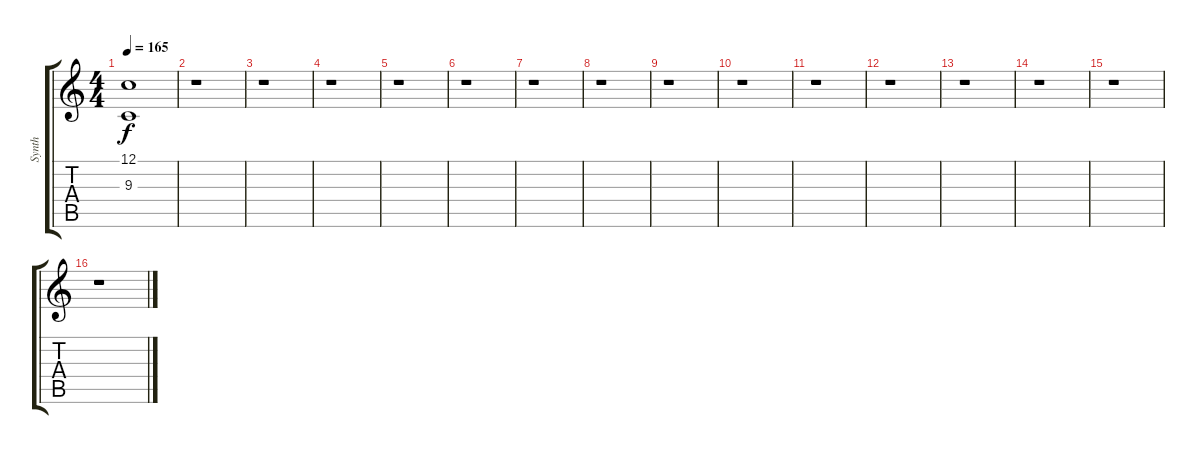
\track ("Synth" "Synth") {instrument stringensemble1}
\staff {score tabs}
\tuning (C4 G3 Eb3 Bb2 F2 C2) {hide}
\ts (4 4)
\tempo 165
\clef g2
\ks c
(12.1 9.3).1{dy f} |
r.1 |
r.1 |
r.1 |
r.1 |
r.1 |
r.1 |
r.1 |
r.1 |
r.1 |
r.1 |
r.1 |
r.1 |
r.1 |
r.1 |
r.1
